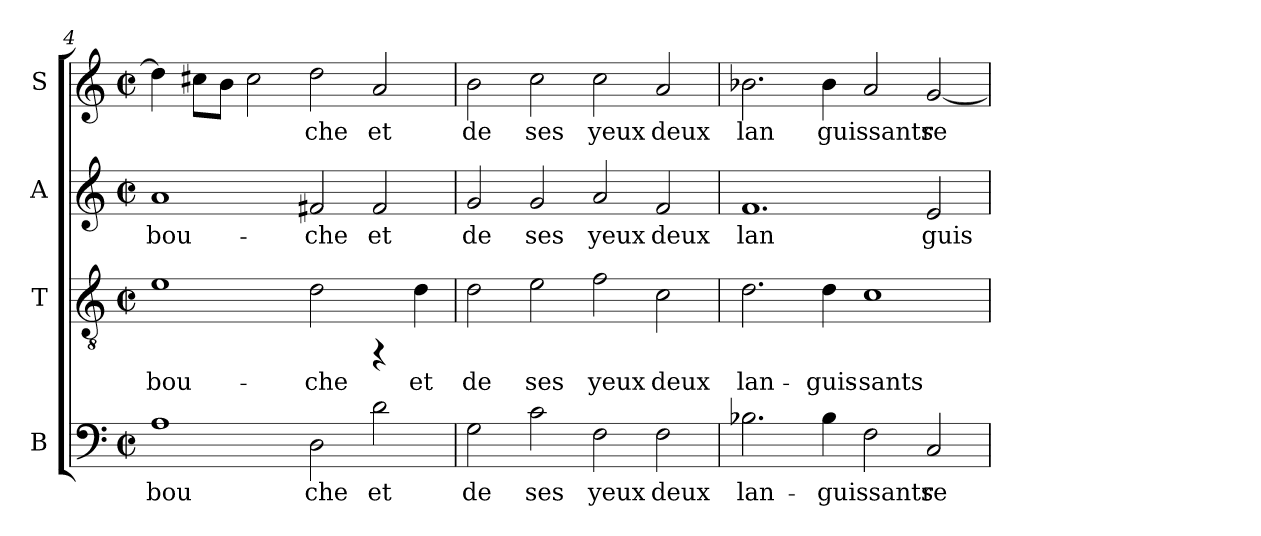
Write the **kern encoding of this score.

**kern	**text	**kern	**text	**kern	**text	**kern	**text
*part4	*part4	*part3	*part3	*part2	*part2	*part1	*part1
*staff4	*staff4	*staff3	*staff3	*staff2	*staff2	*staff1	*staff1
*I"B	*	*I"T	*	*I"A	*	*I"S	*
*clefF4	*	*clefGv2	*	*clefG2	*	*clefG2	*
*k[]	*	*k[]	*	*k[]	*	*k[]	*
*C:	*	*C:	*	*C:	*	*C:	*
*M2/2	*	*M2/2	*	*M2/2	*	*M2/2	*
*met(c|)	*	*met(c|)	*	*met(c|)	*	*met(c|)	*
=4	=4	=4	=4	=4	=4	=4	=4
!	!LO:LY:b:cj	!	!LO:LY:b:cj	!	!LO:LY:b:cj	!	!LO:LY:b:cj
1A	bou	1e	bou-	1a	bou-	4dd\]	.
!	!	!	!	!	!	!	!LO:LY:b:cj
.	.	.	.	.	.	8cc#\L	.
!	!	!	!	!	!	!	!LO:LY:b:cj
.	.	.	.	.	.	8b\J	.
!	!	!	!	!	!	!	!LO:LY:b:cj
.	.	.	.	.	.	2cc#\	.
!	!LO:LY:b:cj	!	!LO:LY:b:cj	!	!LO:LY:b:cj	!	!LO:LY:b:cj
2D\	che	2d\	-che	2f#X/	-che	2dd\	che
!	!LO:LY:b:cj	!	!	!	!LO:LY:b:cj	!	!LO:LY:b:cj
2d\	et	4rFF	.	2f#/	et	2a/	et
!	!	!	!LO:LY:b:cj	!	!	!	!
.	.	4d\	et	.	.	.	.
!!LO:LB:g=z
=5	=5	=5	=5	=5	=5	=5	=5
!	!LO:LY:b:cj	!	!LO:LY:b:cj	!	!LO:LY:b:cj	!	!LO:LY:b:cj
2G\	de	2d\	de	2g/	de	2b\	de
!	!LO:LY:b:cj	!	!LO:LY:b:cj	!	!LO:LY:b:cj	!	!LO:LY:b:cj
2c\	ses	2e\	ses	2g/	ses	2cc\	ses
!	!LO:LY:b:cj	!	!LO:LY:b:cj	!	!LO:LY:b:cj	!	!LO:LY:b:cj
2F\	yeux	2f\	yeux	2a/	yeux	2cc\	yeux
!	!LO:LY:b:cj	!	!LO:LY:b:cj	!	!LO:LY:b:cj	!	!LO:LY:b:cj
2F\	deux	2c\	deux	2f/	deux	2a/	deux
=6	=6	=6	=6	=6	=6	=6	=6
!	!LO:LY:b:cj	!	!LO:LY:b:cj	!	!LO:LY:b:cj	!	!LO:LY:b:cj
2.B-\	lan-	2.d\	lan-	1.f	lan	2.b-X\	lan
!	!LO:LY:b:cj	!	!LO:LY:b:cj	!	!	!	!LO:LY:b:cj
4B-\	-guissants	4d\	-guis-	.	.	4b-\	guissants
!	!LO:LY:b:cj	!	!LO:LY:b:cj	!	!	!	!LO:LY:b:cj
2F\	.	1c	-sants	.	.	2a/	.
!	!LO:LY:b:cj	!	!	!	!LO:LY:b:cj	!	!LO:LY:b:cj
2C/	re-	.	.	2e/	guis	[<2g/	re
=	=	=	=	=	=	=	=
*-	*-	*-	*-	*-	*-	*-	*-
